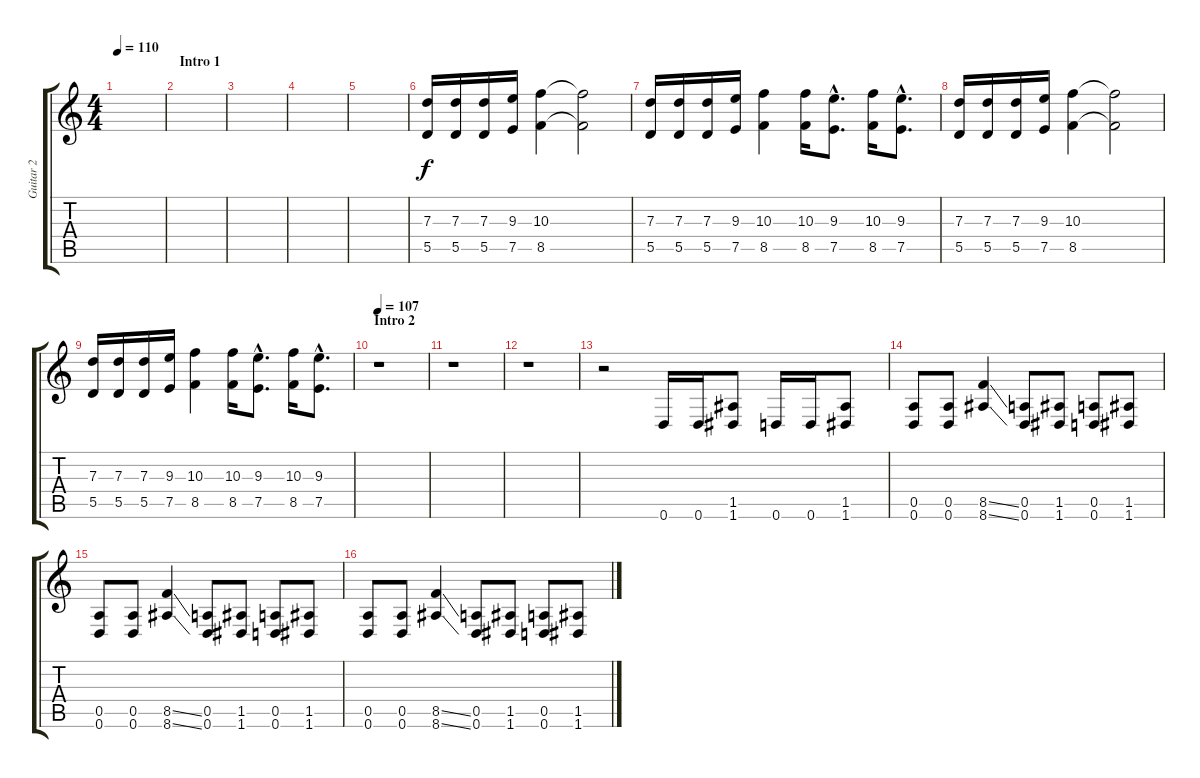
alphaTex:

\track ("Guitar 2" "Guitar 2") {instrument distortionguitar}
\staff {score tabs}
\tuning (E4 B3 G3 D3 A2 D2) {hide}
\ts (4 4)
\tempo 110
\clef g2
\ks c
|
\section ("" "Intro 1")
|
|
|
|
(7.3 5.5).16 (7.3 5.5).16 (7.3 5.5).16 (9.3 7.5).16 (10.3 8.5).4 (10.3{t} 8.5{t}).2 |
(7.3 5.5).16 (7.3 5.5).16 (7.3 5.5).16 (9.3 7.5).16 (10.3 8.5).4 (10.3 8.5).16 (9.3{hac} 7.5{hac}).8{d} (10.3 8.5).16 (9.3{hac} 7.5{hac}).8{d} |
(7.3 5.5).16 (7.3 5.5).16 (7.3 5.5).16 (9.3 7.5).16 (10.3 8.5).4 (10.3{t} 8.5{t}).2 |
(7.3 5.5).16 (7.3 5.5).16 (7.3 5.5).16 (9.3 7.5).16 (10.3 8.5).4 (10.3 8.5).16 (9.3{hac} 7.5{hac}).8{d} (10.3 8.5).16 (9.3{hac} 7.5{hac}).8{d} |
\section ("" "Intro 2")
\tempo 107
r.1 |
r.1 |
r.1 |
r.2 0.6.16 0.6.16 (1.5 1.6).8 0.6.16 0.6.16 (1.5 1.6).8 |
(0.5 0.6).8 (0.5 0.6).8 (8.5{ss} 8.6{ss}).4 (0.5 0.6).8 (1.5 1.6).8 (0.5 0.6).8 (1.5 1.6).8 |
(0.5 0.6).8 (0.5 0.6).8 (8.5{ss} 8.6{ss}).4 (0.5 0.6).8 (1.5 1.6).8 (0.5 0.6).8 (1.5 1.6).8 |
(0.5 0.6).8 (0.5 0.6).8 (8.5{ss} 8.6{ss}).4 (0.5 0.6).8 (1.5 1.6).8 (0.5 0.6).8 (1.5 1.6).8
